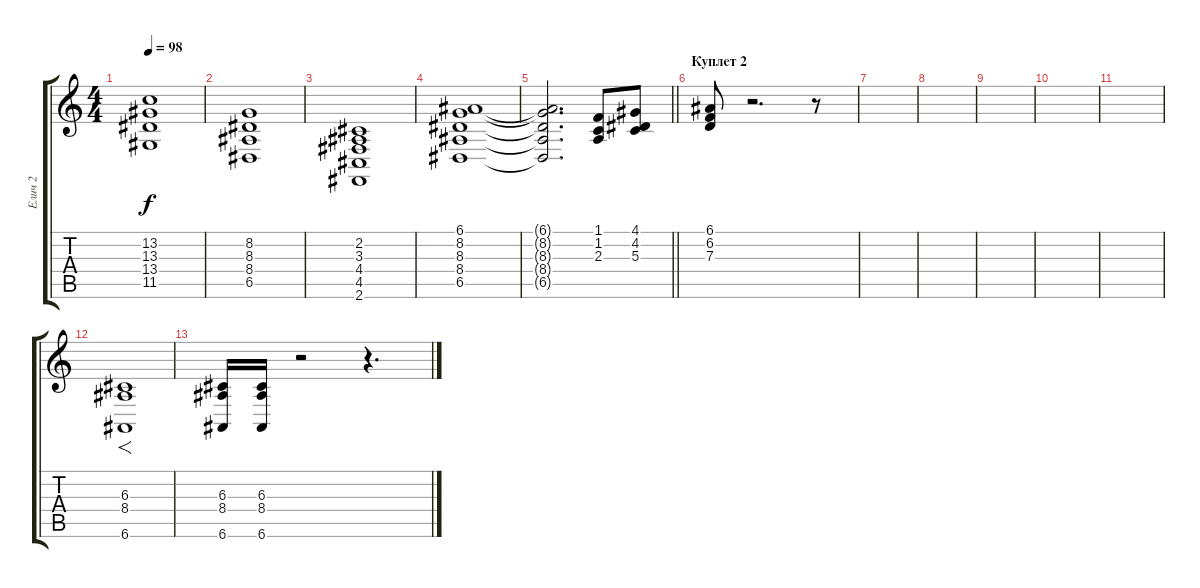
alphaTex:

\track ("Елич 2" "Елич 2") {instrument brasssection}
\staff {score tabs}
\tuning (E4 B3 G3 D3 A2 E2) {hide}
\ts (4 4)
\tempo 98
\clef g2
\ks c
(13.2 13.3 13.4 11.5).1{dy f} |
(8.2 8.3 8.4 6.5).1 |
(2.2 3.3 4.4 4.5 2.6).1 |
(6.1 8.2 8.3 8.4 6.5).1 |
\barLineRight lightlight
(6.1{t} 8.2{t} 8.3{t} 8.4{t} 6.5{t}).2{d} (1.1 1.2 2.3).8 (4.1 4.2 5.3).8 |
\section ("" "Куплет 2")
(6.1 6.2 7.3).8 r.2{d} r.8 |
|
|
|
|
|
(6.3 8.4 6.6).1{f} |
(6.3 8.4 6.6).16 (6.3 8.4 6.6).16 r.2 r.4{d}
